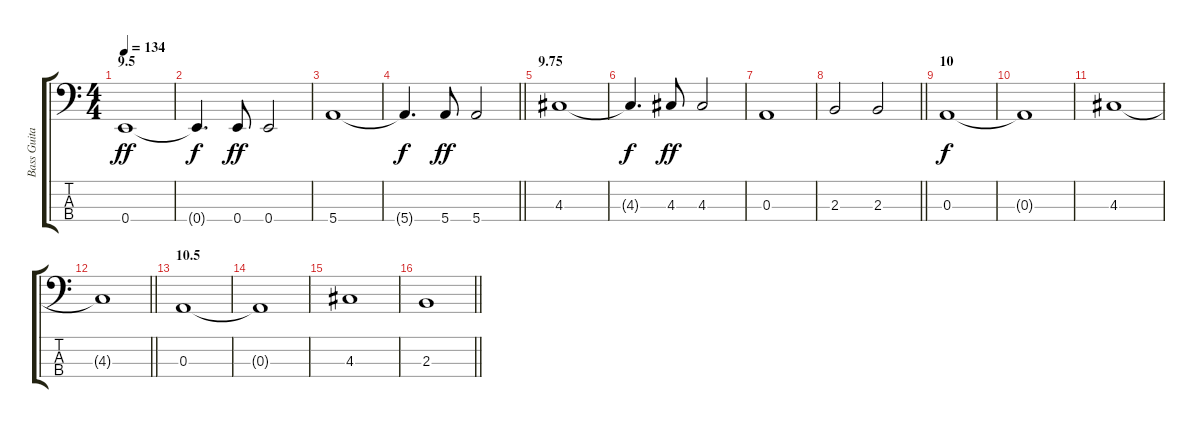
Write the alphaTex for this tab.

\track ("Bass Guitar" "Bass Guita") {instrument electricbassfinger}
\staff {score tabs}
\tuning (G2 D2 A1 E1) {hide}
\ts (4 4)
\section ("" "9.5")
\tempo 134
\clef f4
\ks c
0.4.1{dy ff} |
0.4{t}.4{d dy f} 0.4.8{dy ff} 0.4.2 |
5.4.1 |
\barLineRight lightlight
5.4{t}.4{d dy f} 5.4.8{dy ff} 5.4.2 |
\section ("" "9.75")
4.3.1 |
4.3{t}.4{d dy f} 4.3.8{dy ff} 4.3.2 |
0.3.1 |
\barLineRight lightlight
2.3.2 2.3.2 |
\section ("" "10")
0.3.1{dy f} |
0.3{t}.1 |
4.3.1 |
\barLineRight lightlight
4.3{t}.1 |
\section ("" "10.5")
0.3.1 |
0.3{t}.1 |
4.3.1 |
\barLineRight lightlight
2.3.1
